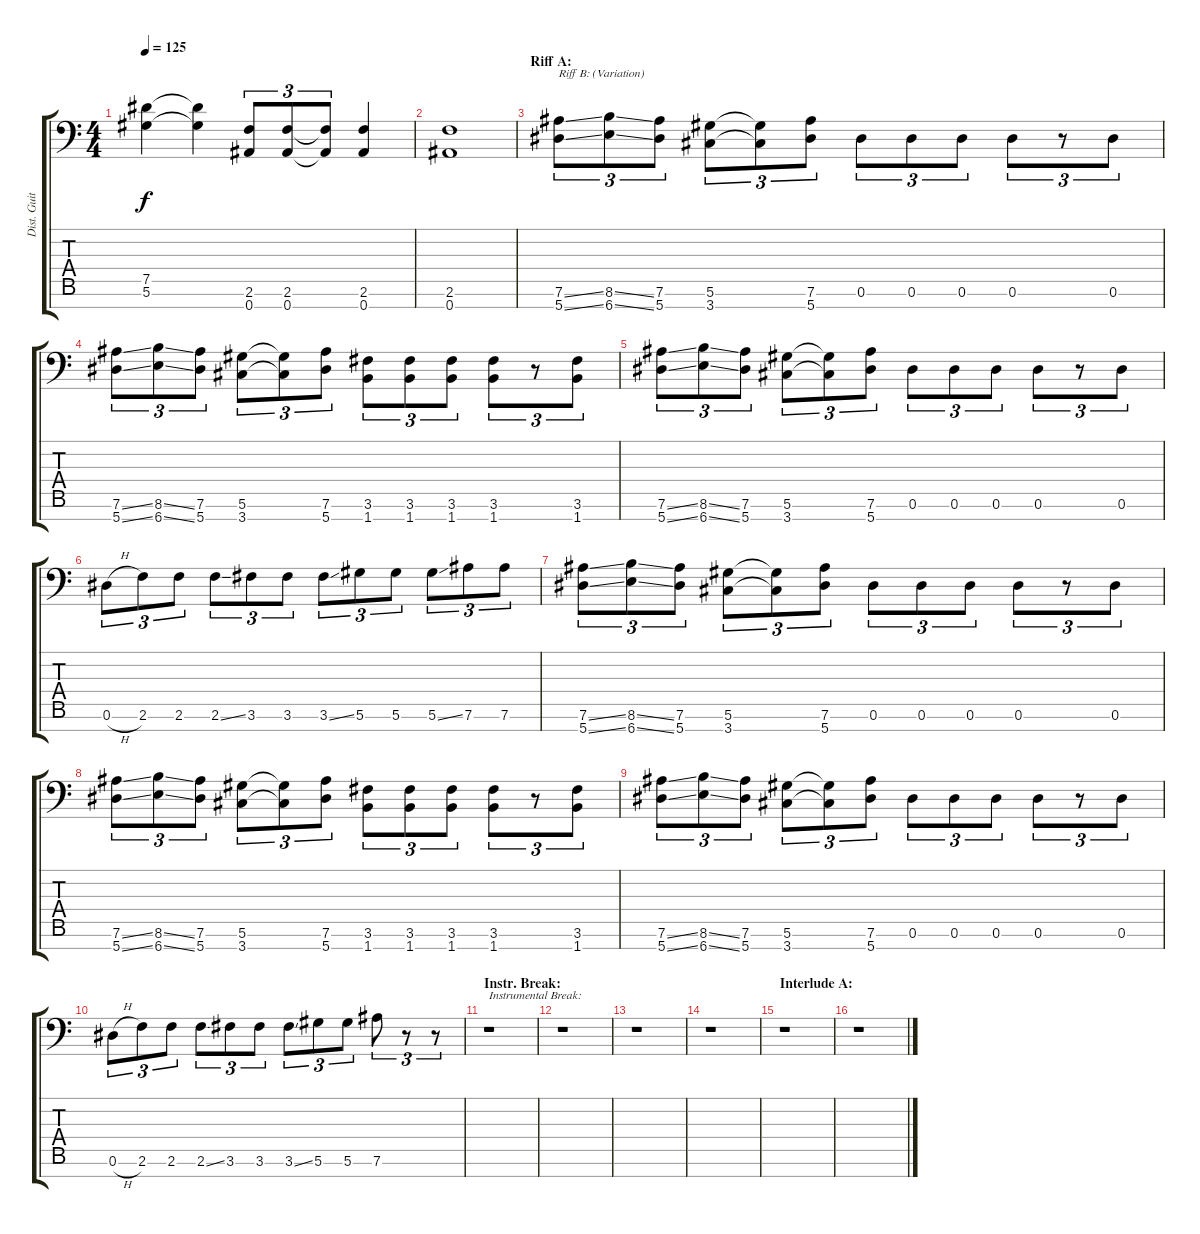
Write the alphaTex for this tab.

\track ("Dist. Guitar 1" "Dist. Guit") {instrument distortionguitar}
\staff {score tabs}
\tuning (Eb4 Bb3 Gb3 Db3 Ab2 Eb2 Bb1) {hide}
\ts (4 4)
\tempo 125
\clef f4
\ks c
(7.5 5.6).4{dy f} (7.5{t} 5.6{t}).4 (2.6 0.7).8{tu (3 2)} (2.6 0.7).8{tu (3 2)} (2.6{t} 0.7{t}).8{tu (3 2)} (2.6 0.7).4 |
(2.6 0.7).1 |
\section ("" "Riff A:")
(7.6{ss} 5.7{ss}).8{tu (3 2) txt "Riff B: (Variation)"} (8.6{ss} 6.7{ss}).8{tu (3 2)} (7.6 5.7).8{tu (3 2)} (5.6 3.7).8{tu (3 2)} (5.6{t} 3.7{t}).8{tu (3 2)} (7.6 5.7).8{tu (3 2)} 0.6.8{tu (3 2)} 0.6.8{tu (3 2)} 0.6.8{tu (3 2)} 0.6.8{tu (3 2)} r.8{tu (3 2)} 0.6.8{tu (3 2)} |
(7.6{ss} 5.7{ss}).8{tu (3 2)} (8.6{ss} 6.7{ss}).8{tu (3 2)} (7.6 5.7).8{tu (3 2)} (5.6 3.7).8{tu (3 2)} (5.6{t} 3.7{t}).8{tu (3 2)} (7.6 5.7).8{tu (3 2)} (3.6 1.7).8{tu (3 2)} (3.6 1.7).8{tu (3 2)} (3.6 1.7).8{tu (3 2)} (3.6 1.7).8{tu (3 2)} r.8{tu (3 2)} (3.6 1.7).8{tu (3 2)} |
(7.6{ss} 5.7{ss}).8{tu (3 2)} (8.6{ss} 6.7{ss}).8{tu (3 2)} (7.6 5.7).8{tu (3 2)} (5.6 3.7).8{tu (3 2)} (5.6{t} 3.7{t}).8{tu (3 2)} (7.6 5.7).8{tu (3 2)} 0.6.8{tu (3 2)} 0.6.8{tu (3 2)} 0.6.8{tu (3 2)} 0.6.8{tu (3 2)} r.8{tu (3 2)} 0.6.8{tu (3 2)} |
0.6{h}.8{tu (3 2)} 2.6.8{tu (3 2)} 2.6.8{tu (3 2)} 2.6{ss}.8{tu (3 2)} 3.6.8{tu (3 2)} 3.6.8{tu (3 2)} 3.6{ss}.8{tu (3 2)} 5.6.8{tu (3 2)} 5.6.8{tu (3 2)} 5.6{ss}.8{tu (3 2)} 7.6.8{tu (3 2)} 7.6.8{tu (3 2)} |
(7.6{ss} 5.7{ss}).8{tu (3 2)} (8.6{ss} 6.7{ss}).8{tu (3 2)} (7.6 5.7).8{tu (3 2)} (5.6 3.7).8{tu (3 2)} (5.6{t} 3.7{t}).8{tu (3 2)} (7.6 5.7).8{tu (3 2)} 0.6.8{tu (3 2)} 0.6.8{tu (3 2)} 0.6.8{tu (3 2)} 0.6.8{tu (3 2)} r.8{tu (3 2)} 0.6.8{tu (3 2)} |
(7.6{ss} 5.7{ss}).8{tu (3 2)} (8.6{ss} 6.7{ss}).8{tu (3 2)} (7.6 5.7).8{tu (3 2)} (5.6 3.7).8{tu (3 2)} (5.6{t} 3.7{t}).8{tu (3 2)} (7.6 5.7).8{tu (3 2)} (3.6 1.7).8{tu (3 2)} (3.6 1.7).8{tu (3 2)} (3.6 1.7).8{tu (3 2)} (3.6 1.7).8{tu (3 2)} r.8{tu (3 2)} (3.6 1.7).8{tu (3 2)} |
(7.6{ss} 5.7{ss}).8{tu (3 2)} (8.6{ss} 6.7{ss}).8{tu (3 2)} (7.6 5.7).8{tu (3 2)} (5.6 3.7).8{tu (3 2)} (5.6{t} 3.7{t}).8{tu (3 2)} (7.6 5.7).8{tu (3 2)} 0.6.8{tu (3 2)} 0.6.8{tu (3 2)} 0.6.8{tu (3 2)} 0.6.8{tu (3 2)} r.8{tu (3 2)} 0.6.8{tu (3 2)} |
0.6{h}.8{tu (3 2)} 2.6.8{tu (3 2)} 2.6.8{tu (3 2)} 2.6{ss}.8{tu (3 2)} 3.6.8{tu (3 2)} 3.6.8{tu (3 2)} 3.6{ss}.8{tu (3 2)} 5.6.8{tu (3 2)} 5.6.8{tu (3 2)} 7.6.8{tu (3 2)} r.8{tu (3 2)} r.8{tu (3 2)} |
\section ("" "Instr. Break:")
r.1{txt "Instrumental Break:"} |
r.1 |
r.1 |
r.1 |
\section ("" "Interlude A:")
r.1 |
r.1
